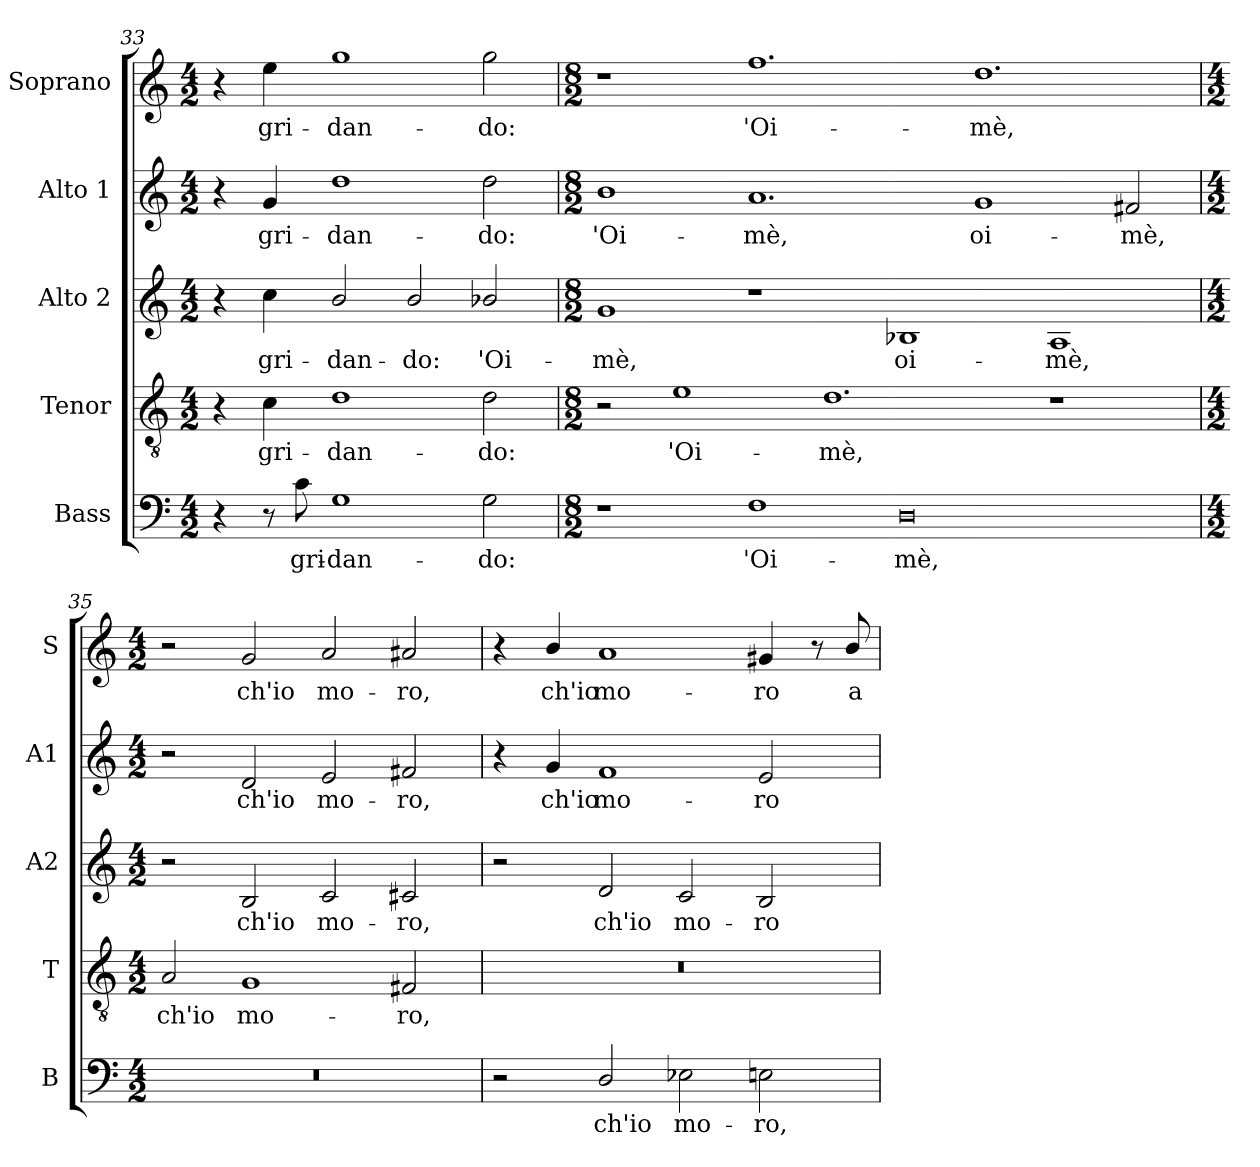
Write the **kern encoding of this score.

**kern	**text	**kern	**text	**kern	**text	**kern	**text	**kern	**text
*part5	*part5	*part4	*part4	*part3	*part3	*part2	*part2	*part1	*part1
*staff5	*staff5	*staff4	*staff4	*staff3	*staff3	*staff2	*staff2	*staff1	*staff1
*I"Bass	*	*I"Tenor	*	*I"Alto 2	*	*I"Alto 1	*	*I"Soprano	*
*I'B	*	*I'T	*	*I'A2	*	*I'A1	*	*I'S	*
*clefF4	*	*clefGv2	*	*clefG2	*	*clefG2	*	*clefG2	*
*	*	*ITrd7c12	*	*	*	*	*	*	*
*k[]	*	*k[]	*	*k[]	*	*k[]	*	*k[]	*
*C:	*	*C:	*	*C:	*	*C:	*	*C:	*
*M4/2	*	*M4/2	*	*M4/2	*	*M4/2	*	*M4/2	*
=33	=33	=33	=33	=33	=33	=33	=33	=33	=33
4r	.	4r	.	4r	.	4r	.	4r	.
!	!	!	!LO:LY:b:color=#000000	!	!	!	!	!	!
!	!	!	!	!	!LO:LY:b:color=#000000	!	!	!	!
!	!	!	!	!	!	!	!LO:LY:b:color=#000000	!	!
!	!	!	!	!	!	!	!	!	!LO:LY:b:color=#000000
8r	.	4Ci\	gri-	4cci\	gri-	4gi/	gri-	4eei\	gri-
!	!LO:LY:b:color=#000000	!	!	!	!	!	!	!	!
8ci\	gri-	.	.	.	.	.	.	.	.
!	!LO:LY:b:color=#000000	!	!	!	!	!	!	!	!
!	!	!	!LO:LY:b:color=#000000	!	!	!	!	!	!
!	!	!	!	!	!LO:LY:b:color=#000000	!	!	!	!
!	!	!	!	!	!	!	!LO:LY:b:color=#000000	!	!
!	!	!	!	!	!	!	!	!	!LO:LY:b:color=#000000
1Gi	-dan-	1Di	-dan-	2bi/	-dan-	1ddi	-dan-	1ggi	-dan-
!	!	!	!	!	!LO:LY:b:color=#000000	!	!	!	!
.	.	.	.	2bi/	-do:	.	.	.	.
!	!LO:LY:b:color=#000000	!	!	!	!	!	!	!	!
!	!	!	!LO:LY:b:color=#000000	!	!	!	!	!	!
!	!	!	!	!	!LO:LY:b:color=#000000	!	!	!	!
!	!	!	!	!	!	!	!LO:LY:b:color=#000000	!	!
!	!	!	!	!	!	!	!	!	!LO:LY:b:color=#000000
2Gi\	-do:	2Di\	-do:	2b-Xi/	'Oi-	2ddi\	-do:	2ggi\	-do:
=34	=34	=34	=34	=34	=34	=34	=34	=34	=34
*M8/2	*	*M8/2	*	*M8/2	*	*M8/2	*	*M8/2	*
!	!	!	!	!	!LO:LY:b:color=#000000	!	!	!	!
!	!	!	!	!	!	!	!LO:LY:b:color=#000000	!	!
1r	.	2r	.	1gi	-mè,	1bi	'Oi-	1r	.
!	!	!	!LO:LY:b:color=#000000	!	!	!	!	!	!
.	.	1Ei	'Oi-	.	.	.	.	.	.
!	!LO:LY:b:color=#000000	!	!	!	!	!	!	!	!
!	!	!	!	!	!	!	!LO:LY:b:color=#000000	!	!
!	!	!	!	!	!	!	!	!	!LO:LY:b:color=#000000
1Fi	'Oi-	.	.	1r	.	1.ai	-mè,	1.ffi	'Oi-
!	!	!	!LO:LY:b:color=#000000	!	!	!	!	!	!
.	.	1.Di	-mè,	.	.	.	.	.	.
!	!LO:LY:b:color=#000000	!	!	!	!	!	!	!	!
!	!	!	!	!	!LO:LY:b:color=#000000	!	!	!	!
0Di	-mè,	.	.	1B-Xi	oi-	.	.	.	.
!	!	!	!	!	!	!	!LO:LY:b:color=#000000	!	!
!	!	!	!	!	!	!	!	!	!LO:LY:b:color=#000000
.	.	.	.	.	.	1gi	oi-	1.ddi	-mè,
!	!	!	!	!	!LO:LY:b:color=#000000	!	!	!	!
.	.	1r	.	1Ai	-mè,	.	.	.	.
!	!	!	!	!	!	!	!LO:LY:b:color=#000000	!	!
.	.	.	.	.	.	2f#Xi/	-mè,	.	.
!!LO:PB:g=z
=35	=35	=35	=35	=35	=35	=35	=35	=35	=35
*M4/2	*	*M4/2	*	*M4/2	*	*M4/2	*	*M4/2	*
!LO:N:vis=1	!	!	!	!	!	!	!	!	!
!	!	!	!LO:LY:b:color=#000000	!	!	!	!	!	!
0r	.	2AAi/	ch'io	2r	.	2r	.	2r	.
!	!	!	!LO:LY:b:color=#000000	!	!	!	!	!	!
!	!	!	!	!	!LO:LY:b:color=#000000	!	!	!	!
!	!	!	!	!	!	!	!LO:LY:b:color=#000000	!	!
!	!	!	!	!	!	!	!	!	!LO:LY:b:color=#000000
.	.	1GGi	mo-	2Bi/	ch'io	2di/	ch'io	2gi/	ch'io
!	!	!	!	!	!LO:LY:b:color=#000000	!	!	!	!
!	!	!	!	!	!	!	!LO:LY:b:color=#000000	!	!
!	!	!	!	!	!	!	!	!	!LO:LY:b:color=#000000
.	.	.	.	2ci/	mo-	2ei/	mo-	2ai/	mo-
!	!	!	!LO:LY:b:color=#000000	!	!	!	!	!	!
!	!	!	!	!	!LO:LY:b:color=#000000	!	!	!	!
!	!	!	!	!	!	!	!LO:LY:b:color=#000000	!	!
!	!	!	!	!	!	!	!	!	!LO:LY:b:color=#000000
.	.	2FF#Xi/	-ro,	2c#Xi/	-ro,	2f#Xi/	-ro,	2a#Xi/	-ro,
=36	=36	=36	=36	=36	=36	=36	=36	=36	=36
!	!	!LO:N:vis=1	!	!	!	!	!	!	!
2r	.	0r	.	2r	.	4r	.	4r	.
!	!	!	!	!	!	!	!LO:LY:b:color=#000000	!	!
!	!	!	!	!	!	!	!	!	!LO:LY:b:color=#000000
.	.	.	.	.	.	4gi/	ch'io	4bi/	ch'io
!	!LO:LY:b:color=#000000	!	!	!	!	!	!	!	!
!	!	!	!	!	!LO:LY:b:color=#000000	!	!	!	!
!	!	!	!	!	!	!	!LO:LY:b:color=#000000	!	!
!	!	!	!	!	!	!	!	!	!LO:LY:b:color=#000000
2Di/	ch'io	.	.	2di/	ch'io	1fi	mo-	1ai	mo-
!	!LO:LY:b:color=#000000	!	!	!	!	!	!	!	!
!	!	!	!	!	!LO:LY:b:color=#000000	!	!	!	!
2E-Xi\	mo-	.	.	2ci/	mo-	.	.	.	.
!	!LO:LY:b:color=#000000	!	!	!	!	!	!	!	!
!	!	!	!	!	!LO:LY:b:color=#000000	!	!	!	!
!	!	!	!	!	!	!	!LO:LY:b:color=#000000	!	!
!	!	!	!	!	!	!	!	!	!LO:LY:b:color=#000000
2Eni\	-ro,	.	.	2Bi/	-ro	2ei/	-ro	4g#Xi/	-ro
.	.	.	.	.	.	.	.	8r	.
!	!	!	!	!	!	!	!	!	!LO:LY:b:color=#000000
.	.	.	.	.	.	.	.	8bi/	a-
=	=	=	=	=	=	=	=	=	=
*-	*-	*-	*-	*-	*-	*-	*-	*-	*-
